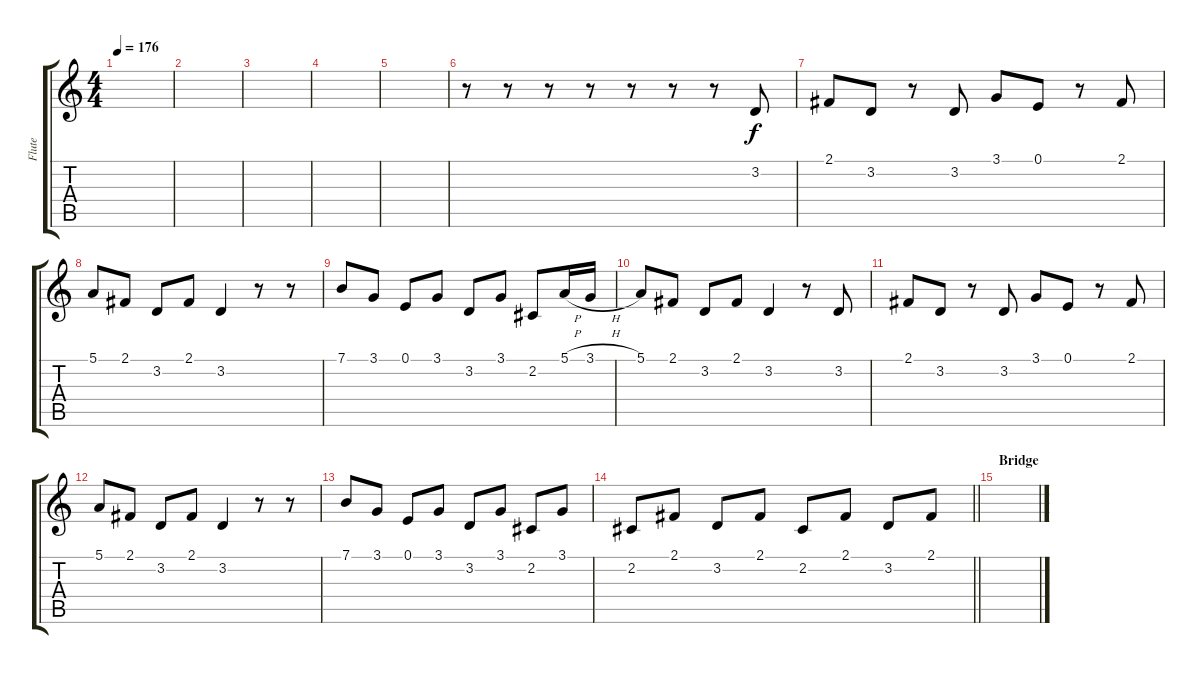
\track ("Flute" "Flute") {instrument flute}
\staff {score tabs}
\tuning (E4 B3 G3 D3 A2 E2) {hide}
\ts (4 4)
\tempo 176
\clef g2
\ks c
|
|
|
|
|
r.8 r.8 r.8 r.8 r.8 r.8 r.8 3.2.8 |
2.1.8 3.2.8 r.8 3.2.8 3.1.8 0.1.8 r.8 2.1.8 |
5.1.8 2.1.8 3.2.8 2.1.8 3.2.4 r.8 r.8 |
7.1.8 3.1.8 0.1.8 3.1.8 3.2.8 3.1.8 2.2.8 5.1{h}.16 3.1{h}.16 |
5.1.8 2.1.8 3.2.8 2.1.8 3.2.4 r.8 3.2.8 |
2.1.8 3.2.8 r.8 3.2.8 3.1.8 0.1.8 r.8 2.1.8 |
5.1.8 2.1.8 3.2.8 2.1.8 3.2.4 r.8 r.8 |
7.1.8 3.1.8 0.1.8 3.1.8 3.2.8 3.1.8 2.2.8 3.1.8 |
\barLineRight lightlight
2.2.8 2.1.8 3.2.8 2.1.8 2.2.8 2.1.8 3.2.8 2.1.8 |
\section ("" "Bridge")
